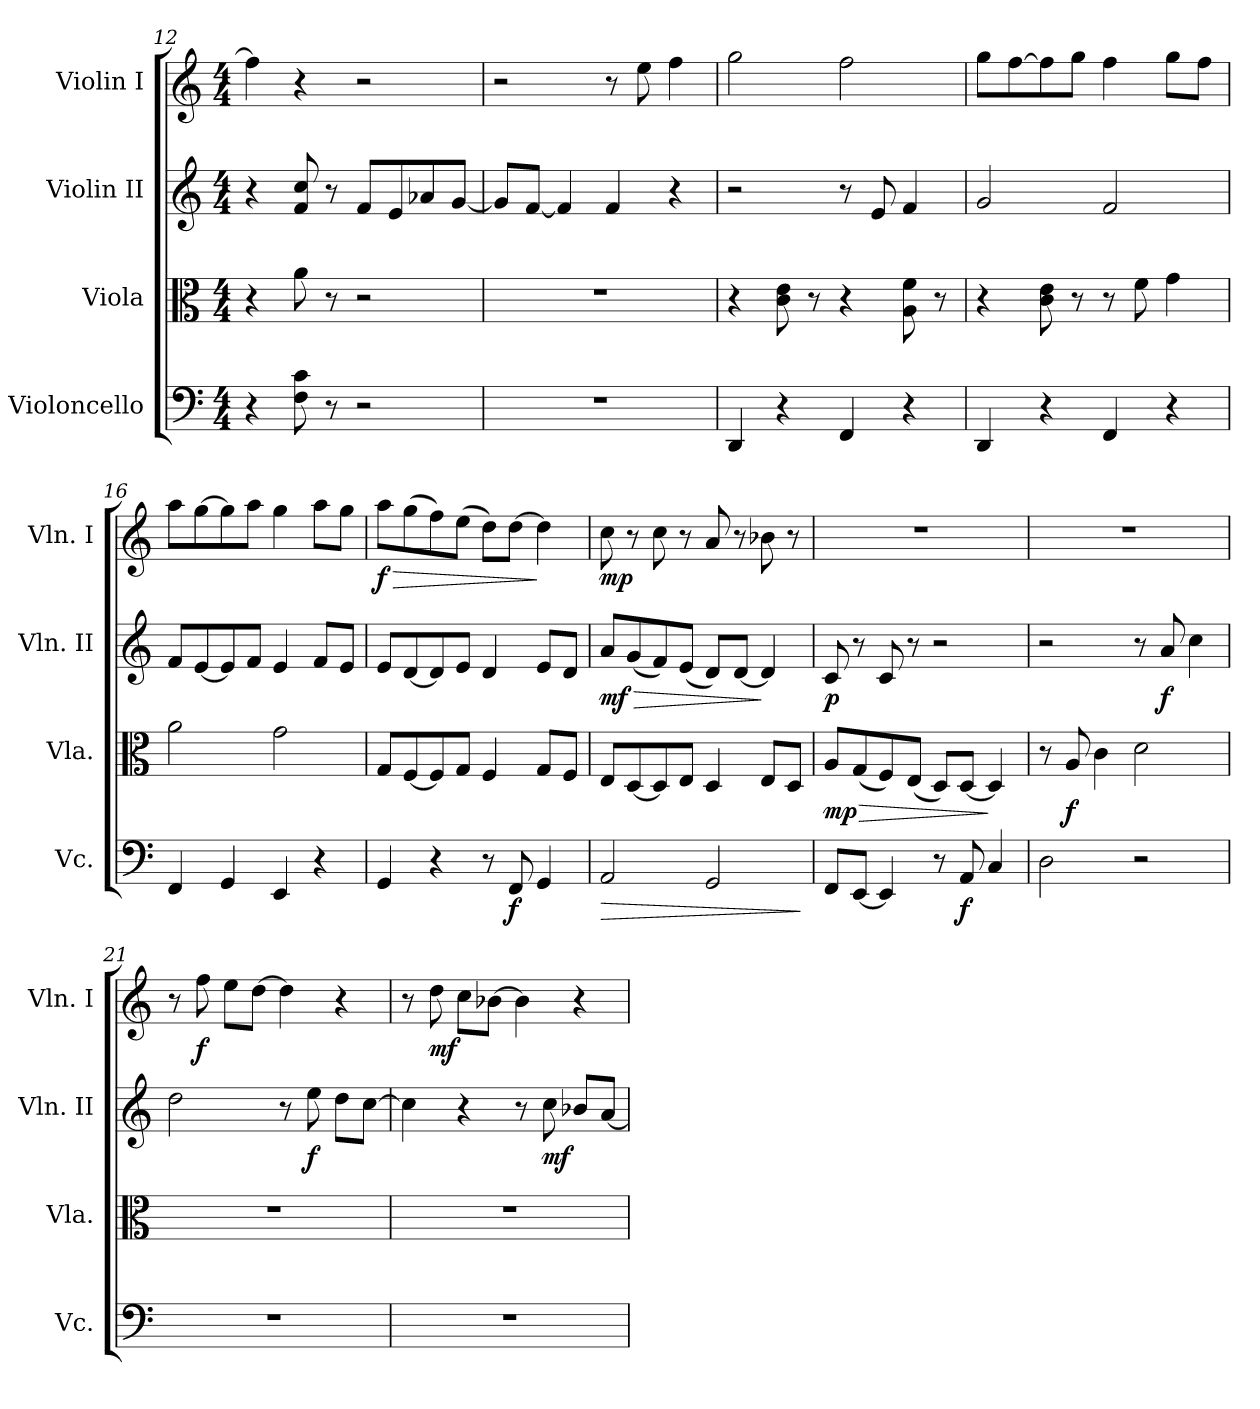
**kern	**dynam	**kern	**dynam	**kern	**dynam	**kern	**dynam
*part4	*part4	*part3	*part3	*part2	*part2	*part1	*part1
*staff4	*staff4	*staff3	*staff3	*staff2	*staff2	*staff1	*staff1
*I"Violoncello	*	*I"Viola	*	*I"Violin II	*	*I"Violin I	*
*I'Vc.	*	*I'Vla.	*	*I'Vln. II	*	*I'Vln. I	*
*clefF4	*	*clefC3	*	*clefG2	*	*clefG2	*
*k[]	*	*k[]	*	*k[]	*	*k[]	*
*M4/4	*	*M4/4	*	*M4/4	*	*M4/4	*
=12	=12	=12	=12	=12	=12	=12	=12
4r	.	4r	.	4r	.	4ff\]	.
8F\ 8c\	.	8a\	.	8f/ 8cc/	.	4r	.
8r	.	8r	.	8r	.	.	.
2r	.	2r	.	8f/L	.	2r	.
.	.	.	.	8e/	.	.	.
.	.	.	.	8a-X/	.	.	.
.	.	.	.	[8g/J	.	.	.
!!LO:PB:g=z
=13	=13	=13	=13	=13	=13	=13	=13
1r	.	1r	.	8g/L]	.	2r	.
.	.	.	.	[8f/J	.	.	.
.	.	.	.	4f/]	.	.	.
.	.	.	.	4f/	.	8r	.
.	.	.	.	.	.	8ee\	.
.	.	.	.	4r	.	4ff\	.
=14	=14	=14	=14	=14	=14	=14	=14
4DD/	.	4r	.	2r	.	2gg\	.
4r	.	8c\ 8e\	.	.	.	.	.
.	.	8r	.	.	.	.	.
4FF/	.	4r	.	8r	.	2ff\	.
.	.	.	.	8e/	.	.	.
4r	.	8A\ 8f\	.	4f/	.	.	.
.	.	8r	.	.	.	.	.
=15	=15	=15	=15	=15	=15	=15	=15
4DD/	.	4r	.	2g/	.	8gg\L	.
.	.	.	.	.	.	[8ff\	.
4r	.	8c\ 8e\	.	.	.	8ff\]	.
.	.	8r	.	.	.	8gg\J	.
4FF/	.	8r	.	2f/	.	4ff\	.
.	.	8f\	.	.	.	.	.
4r	.	4g\	.	.	.	8gg\L	.
.	.	.	.	.	.	8ff\J	.
=16	=16	=16	=16	=16	=16	=16	=16
4FF/	.	2a\	.	8f/L	.	8aa\L	.
.	.	.	.	[8e/	.	[8gg\	.
4GG/	.	.	.	8e/]	.	8gg\]	.
.	.	.	.	8f/J	.	8aa\J	.
4EE/	.	2g\	.	4e/	.	4gg\	.
4r	.	.	.	8f/L	.	8aa\L	.
.	.	.	.	8e/J	.	8gg\J	.
!!LO:LB:g=z
=17	=17	=17	=17	=17	=17	=17	=17
!	!	!	!	!	!	!	!LO:HP:b
!	!	!	!	!	!	!	!LO:DY:n=1:b
4GG/	.	8G/L	.	8e/L	.	8aa\L	> f
.	.	[8F/	.	[8d/	.	(8gg\	.
4r	.	8F/]	.	8d/]	.	8ff\)	.
.	.	8G/J	.	8e/J	.	(8ee\J	.
8r	.	4F/	.	4d/	.	8dd\L)	.
!	!LO:DY:b	!	!	!	!	!	!
8FF/	f	.	.	.	.	[8dd\J	.
4GG/	.	8G/L	.	8e/L	.	4dd\]	]
.	.	8F/J	.	8d/J	.	.	.
=18	=18	=18	=18	=18	=18	=18	=18
!	!LO:HP:b	!	!	!	!LO:HP:b	!	!
!	!	!	!	!	!LO:DY:n=1:b	!	!LO:DY:b
2AA/	>	8E/L	.	8a/L	> mf	8cc\	mp
.	.	[8D/	.	(8g/	.	8r	.
.	.	8D/]	.	8f/)	.	8cc\	.
.	.	8E/J	.	(8e/J	.	8r	.
2GG/	.	4D/	.	8d/L)	.	8a/	.
.	.	.	.	[8d/J	.	8r	.
.	.	8E/L	.	4d/]	]	8b-X\	.
.	.	8D/J	.	.	.	8r	.
.	]	.	.	.	.	.	.
=19	=19	=19	=19	=19	=19	=19	=19
!	!	!	!LO:HP:b	!	!	!	!
!	!	!	!LO:DY:n=1:b	!	!LO:DY:b	!	!
8FF/L	.	8A/L	> mp	8c/	p	1r	.
[8EE/J	.	(8G/	.	8r	.	.	.
4EE/]	.	8F/)	.	8c/	.	.	.
.	.	(8E/J	.	8r	.	.	.
8r	.	8D/L)	.	2r	.	.	.
!	!LO:DY:b	!	!	!	!	!	!
8AA/	f	[8D/J	.	.	.	.	.
4C/	.	4D/]	]	.	.	.	.
=20	=20	=20	=20	=20	=20	=20	=20
2D\	.	8r	.	2r	.	1r	.
!	!	!	!LO:DY:b	!	!	!	!
.	.	8A/	f	.	.	.	.
.	.	4c\	.	.	.	.	.
2r	.	2d\	.	8r	.	.	.
!	!	!	!	!	!LO:DY:b	!	!
.	.	.	.	8a/	f	.	.
.	.	.	.	4cc\	.	.	.
!!LO:LB:g=z
=21	=21	=21	=21	=21	=21	=21	=21
1r	.	1r	.	2dd\	.	8r	.
!	!	!	!	!	!	!	!LO:DY:b
.	.	.	.	.	.	8ff\	f
.	.	.	.	.	.	8ee\L	.
.	.	.	.	.	.	[8dd\J	.
.	.	.	.	8r	.	4dd\]	.
!	!	!	!	!	!LO:DY:b	!	!
.	.	.	.	8ee\	f	.	.
.	.	.	.	8dd\L	.	4r	.
.	.	.	.	[8cc\J	.	.	.
=22	=22	=22	=22	=22	=22	=22	=22
1r	.	1r	.	4cc\]	.	8r	.
!	!	!	!	!	!	!	!LO:DY:b
.	.	.	.	.	.	8dd\	mf
.	.	.	.	4r	.	8cc\L	.
.	.	.	.	.	.	[8b-X\J	.
.	.	.	.	8r	.	4b-\]	.
!	!	!	!	!	!LO:DY:b	!	!
.	.	.	.	8cc\	mf	.	.
.	.	.	.	8b-X/L	.	4r	.
.	.	.	.	[8a/J	.	.	.
=	=	=	=	=	=	=	=
*-	*-	*-	*-	*-	*-	*-	*-
